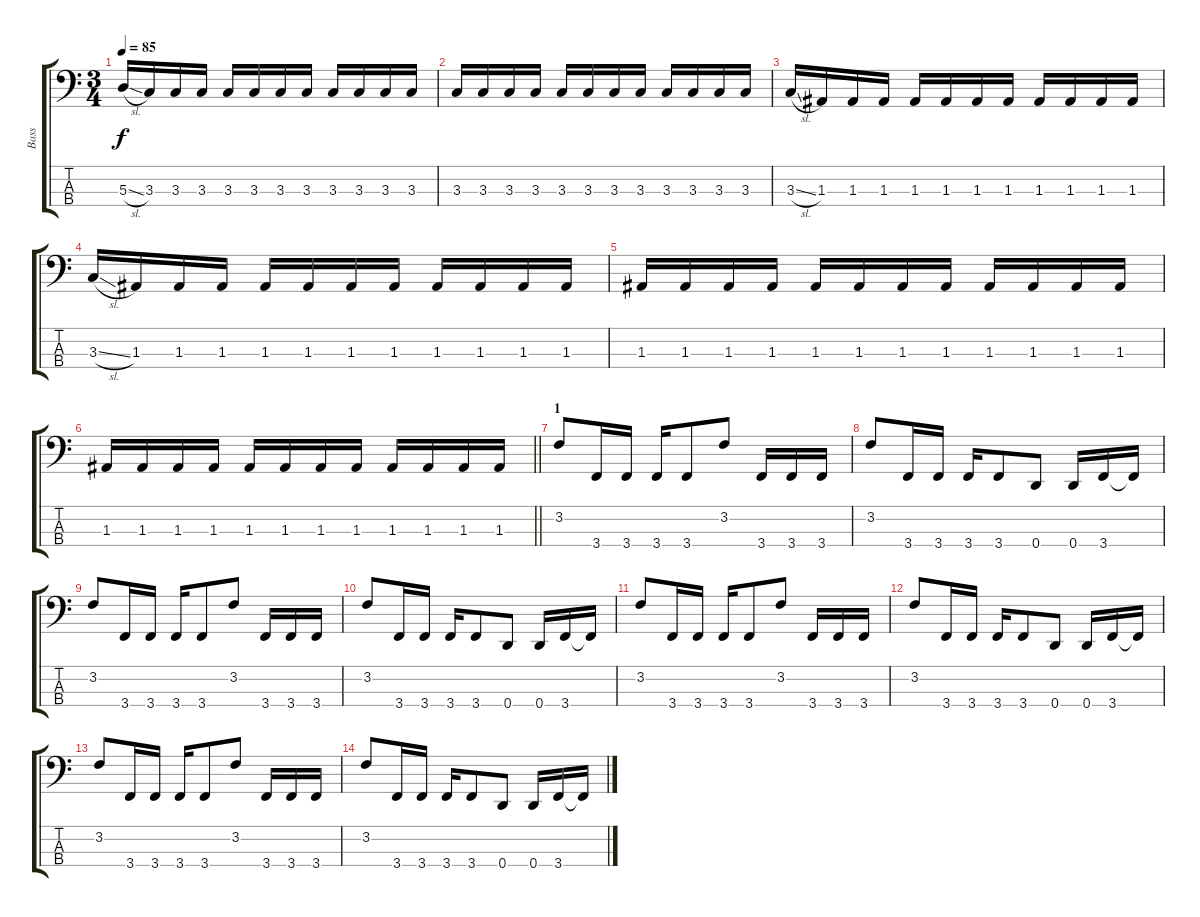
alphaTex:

\track ("Bass" "Bass") {instrument electricbassfinger}
\staff {score tabs}
\tuning (G2 D2 A1 D1) {hide}
\ts (3 4)
\tempo 85
\clef f4
\ks c
5.3{sl}.16{dy f} 3.3.16 3.3.16 3.3.16 3.3.16 3.3.16 3.3.16 3.3.16 3.3.16 3.3.16 3.3.16 3.3.16 |
3.3.16 3.3.16 3.3.16 3.3.16 3.3.16 3.3.16 3.3.16 3.3.16 3.3.16 3.3.16 3.3.16 3.3.16 |
3.3{sl}.16 1.3.16 1.3.16 1.3.16 1.3.16 1.3.16 1.3.16 1.3.16 1.3.16 1.3.16 1.3.16 1.3.16 |
3.3{sl}.16 1.3.16 1.3.16 1.3.16 1.3.16 1.3.16 1.3.16 1.3.16 1.3.16 1.3.16 1.3.16 1.3.16 |
1.3.16 1.3.16 1.3.16 1.3.16 1.3.16 1.3.16 1.3.16 1.3.16 1.3.16 1.3.16 1.3.16 1.3.16 |
\barLineRight lightlight
1.3.16 1.3.16 1.3.16 1.3.16 1.3.16 1.3.16 1.3.16 1.3.16 1.3.16 1.3.16 1.3.16 1.3.16 |
\section ("" "1")
3.2.8 3.4.16 3.4.16 3.4.16 3.4.8 3.2.8 3.4.16 3.4.16 3.4.16 |
3.2.8 3.4.16 3.4.16 3.4.16 3.4.8 0.4.8 0.4.16 3.4.16 3.4{t}.16 |
3.2.8 3.4.16 3.4.16 3.4.16 3.4.8 3.2.8 3.4.16 3.4.16 3.4.16 |
3.2.8 3.4.16 3.4.16 3.4.16 3.4.8 0.4.8 0.4.16 3.4.16 3.4{t}.16 |
3.2.8 3.4.16 3.4.16 3.4.16 3.4.8 3.2.8 3.4.16 3.4.16 3.4.16 |
3.2.8 3.4.16 3.4.16 3.4.16 3.4.8 0.4.8 0.4.16 3.4.16 3.4{t}.16 |
3.2.8 3.4.16 3.4.16 3.4.16 3.4.8 3.2.8 3.4.16 3.4.16 3.4.16 |
3.2.8 3.4.16 3.4.16 3.4.16 3.4.8 0.4.8 0.4.16 3.4.16 3.4{t}.16
